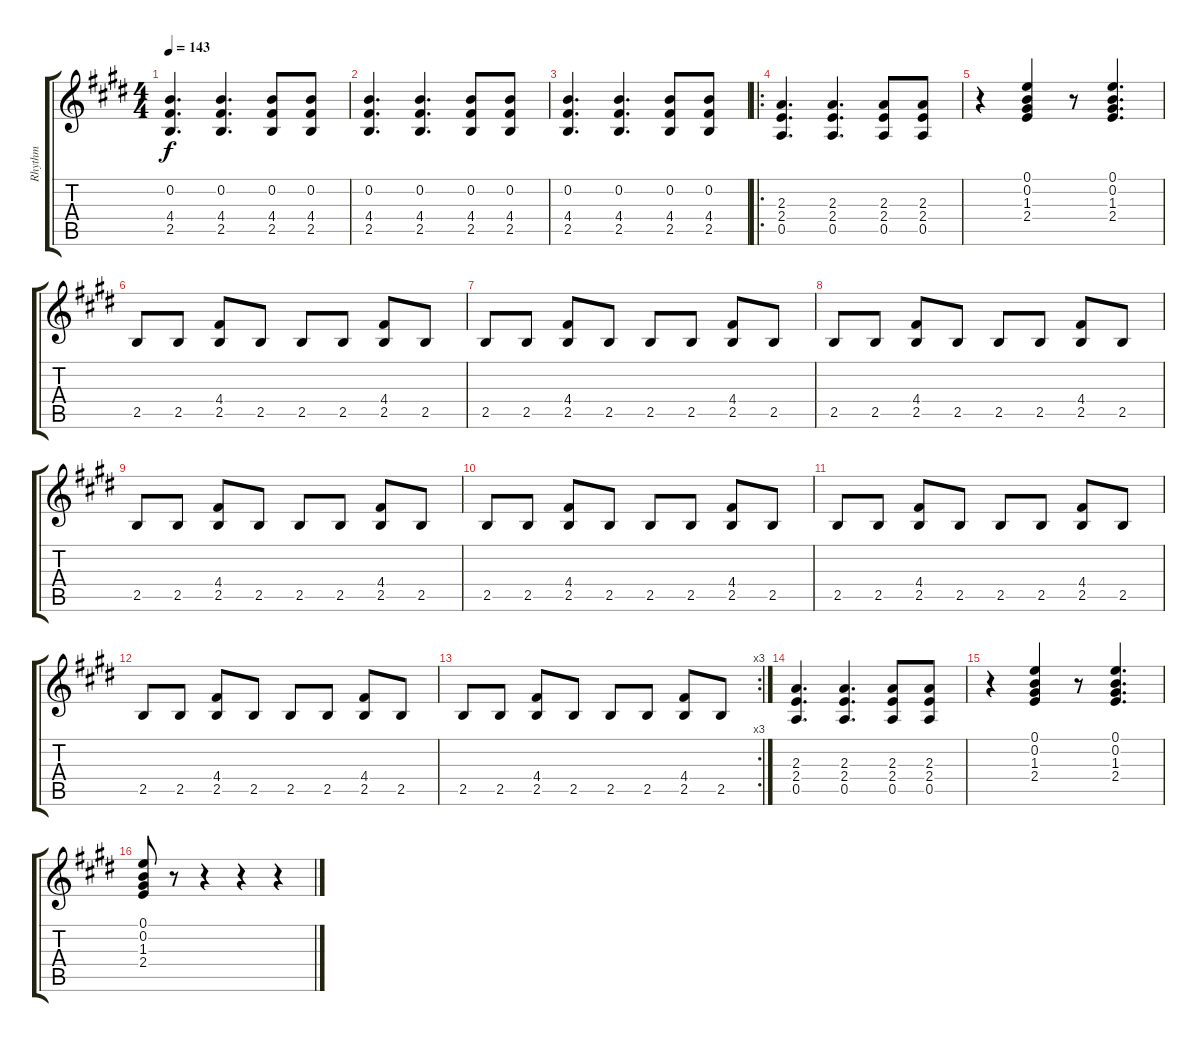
\track ("Rhythm" "Rhythm") {instrument electricguitarclean}
\staff {score tabs}
\tuning (E4 B3 G3 D3 A2 E2) {hide}
\ts (4 4)
\tempo 143
\clef g2
\ks e
(0.2 4.4 2.5).4{d dy f} (0.2 4.4 2.5).4{d} (0.2 4.4 2.5).8 (0.2 4.4 2.5).8 |
(0.2 4.4 2.5).4{d} (0.2 4.4 2.5).4{d} (0.2 4.4 2.5).8 (0.2 4.4 2.5).8 |
(0.2 4.4 2.5).4{d} (0.2 4.4 2.5).4{d} (0.2 4.4 2.5).8 (0.2 4.4 2.5).8 |
\ro
(2.3 2.4 0.5).4{d} (2.3 2.4 0.5).4{d} (2.3 2.4 0.5).8 (2.3 2.4 0.5).8 |
r.4 (0.1 0.2 1.3 2.4).4 r.8 (0.1 0.2 1.3 2.4).4{d} |
2.5.8 2.5.8 (4.4 2.5).8 2.5.8 2.5.8 2.5.8 (4.4 2.5).8 2.5.8 |
2.5.8 2.5.8 (4.4 2.5).8 2.5.8 2.5.8 2.5.8 (4.4 2.5).8 2.5.8 |
2.5.8 2.5.8 (4.4 2.5).8 2.5.8 2.5.8 2.5.8 (4.4 2.5).8 2.5.8 |
2.5.8 2.5.8 (4.4 2.5).8 2.5.8 2.5.8 2.5.8 (4.4 2.5).8 2.5.8 |
2.5.8 2.5.8 (4.4 2.5).8 2.5.8 2.5.8 2.5.8 (4.4 2.5).8 2.5.8 |
2.5.8 2.5.8 (4.4 2.5).8 2.5.8 2.5.8 2.5.8 (4.4 2.5).8 2.5.8 |
2.5.8 2.5.8 (4.4 2.5).8 2.5.8 2.5.8 2.5.8 (4.4 2.5).8 2.5.8 |
\rc 3
2.5.8 2.5.8 (4.4 2.5).8 2.5.8 2.5.8 2.5.8 (4.4 2.5).8 2.5.8 |
(2.3 2.4 0.5).4{d} (2.3 2.4 0.5).4{d} (2.3 2.4 0.5).8 (2.3 2.4 0.5).8 |
r.4 (0.1 0.2 1.3 2.4).4 r.8 (0.1 0.2 1.3 2.4).4{d} |
(0.1 0.2 1.3 2.4).8 r.8 r.4 r.4 r.4
